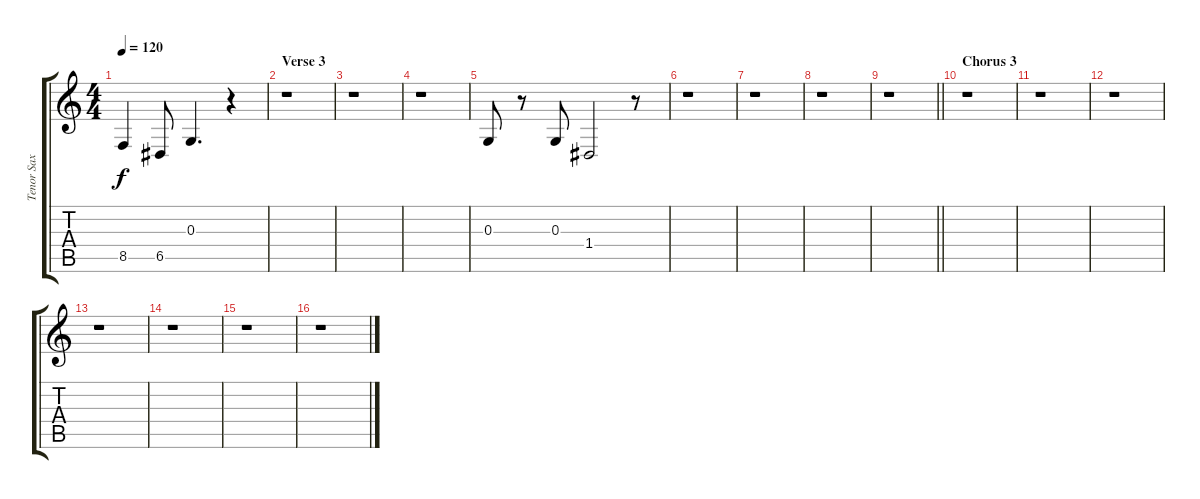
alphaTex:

\track ("Tenor Sax" "Tenor Sax") {instrument tenorsax}
\staff {score tabs}
\tuning (E4 B3 G3 D3 A2 E2) {hide}
\ts (4 4)
\tempo 120
\clef g2
\ks c
8.5.4{dy f} 6.5.8 0.3.4{d} r.4 |
\section ("" "Verse 3")
r.1 |
r.1 |
r.1 |
0.3.8{volume 11} r.8 0.3.8 1.4.2 r.8 |
r.1 |
r.1 |
r.1 |
\barLineRight lightlight
r.1 |
\section ("" "Chorus 3")
r.1 |
r.1 |
r.1 |
r.1 |
r.1 |
r.1 |
r.1
